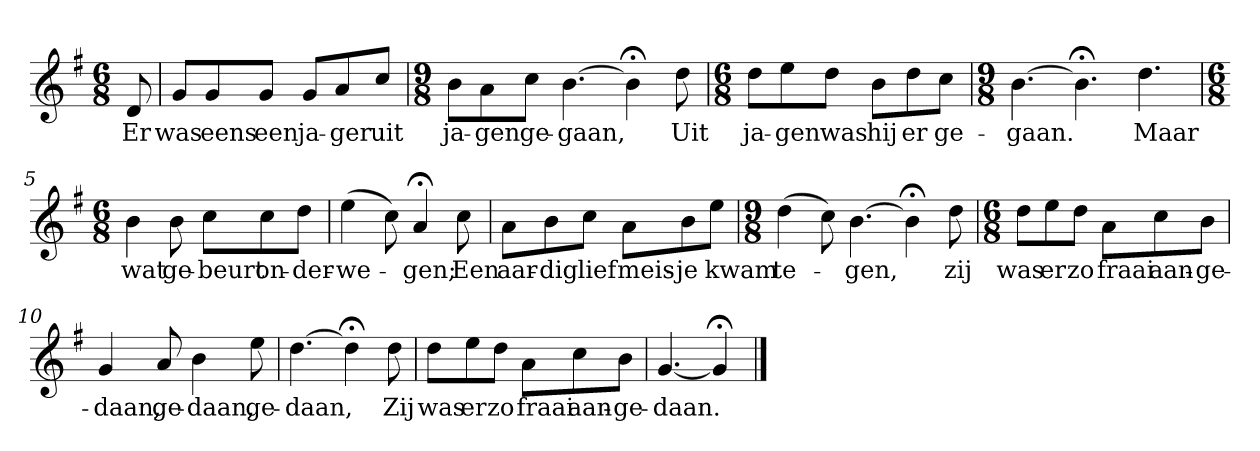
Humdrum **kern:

**kern	**text
*part1	*part1
*staff1	*staff1
*k[f#]	*
*G:	*
*M6/8	*
*MM120	*
=	=
8d	Er
=1	=1
8gL	was
8g	eens
8gJ	een
8gL	ja-
8a	-ger
8ccJ	uit
=2	=2
*M9/8	*
8bL	ja-
8a	-gen
8ccJ	ge-
[4.b	-gaan,
4b;<]	.
8dd	Uit
=3	=3
*M6/8	*
8ddL	ja-
8ee	-gen
8ddJ	was
8bL	hij
8dd	er
8ccJ	ge-
=4	=4
*M9/8	*
[4.b	-gaan.
4.b;<]	.
4.dd	Maar
=5	=5
*M6/8	*
4b	wat
8b	ge-
8ccL	-beurt
8cc	on-
8ddJ	-der-
=6	=6
(4ee	-we-
8cc)	.
4a;<	-gen;
8cc	Een
=7	=7
8aL	aar-
8b	-dig
8ccJ	lief
8aL	meis-
8b	-je
8eeJ	kwam
=8	=8
*M9/8	*
(4dd	te-
8cc)	.
[4.b	-gen,
4b;<]	.
8dd	zij
=9	=9
*M6/8	*
8ddL	was
8ee	er
8ddJ	zo
8aL	fraai
8cc	aan-
8bJ	-ge-
=10	=10
4g	-daan,
8a	ge-
4b	-daan,
8ee	ge-
=11	=11
[4.dd	-daan,
4dd;<]	.
8dd	Zij
=12	=12
8ddL	was
8ee	er
8ddJ	zo
8aL	fraai
8cc	aan-
8bJ	-ge-
=13	=13
[4.g	-daan.
4g;<]	.
==	==
*-	*-
